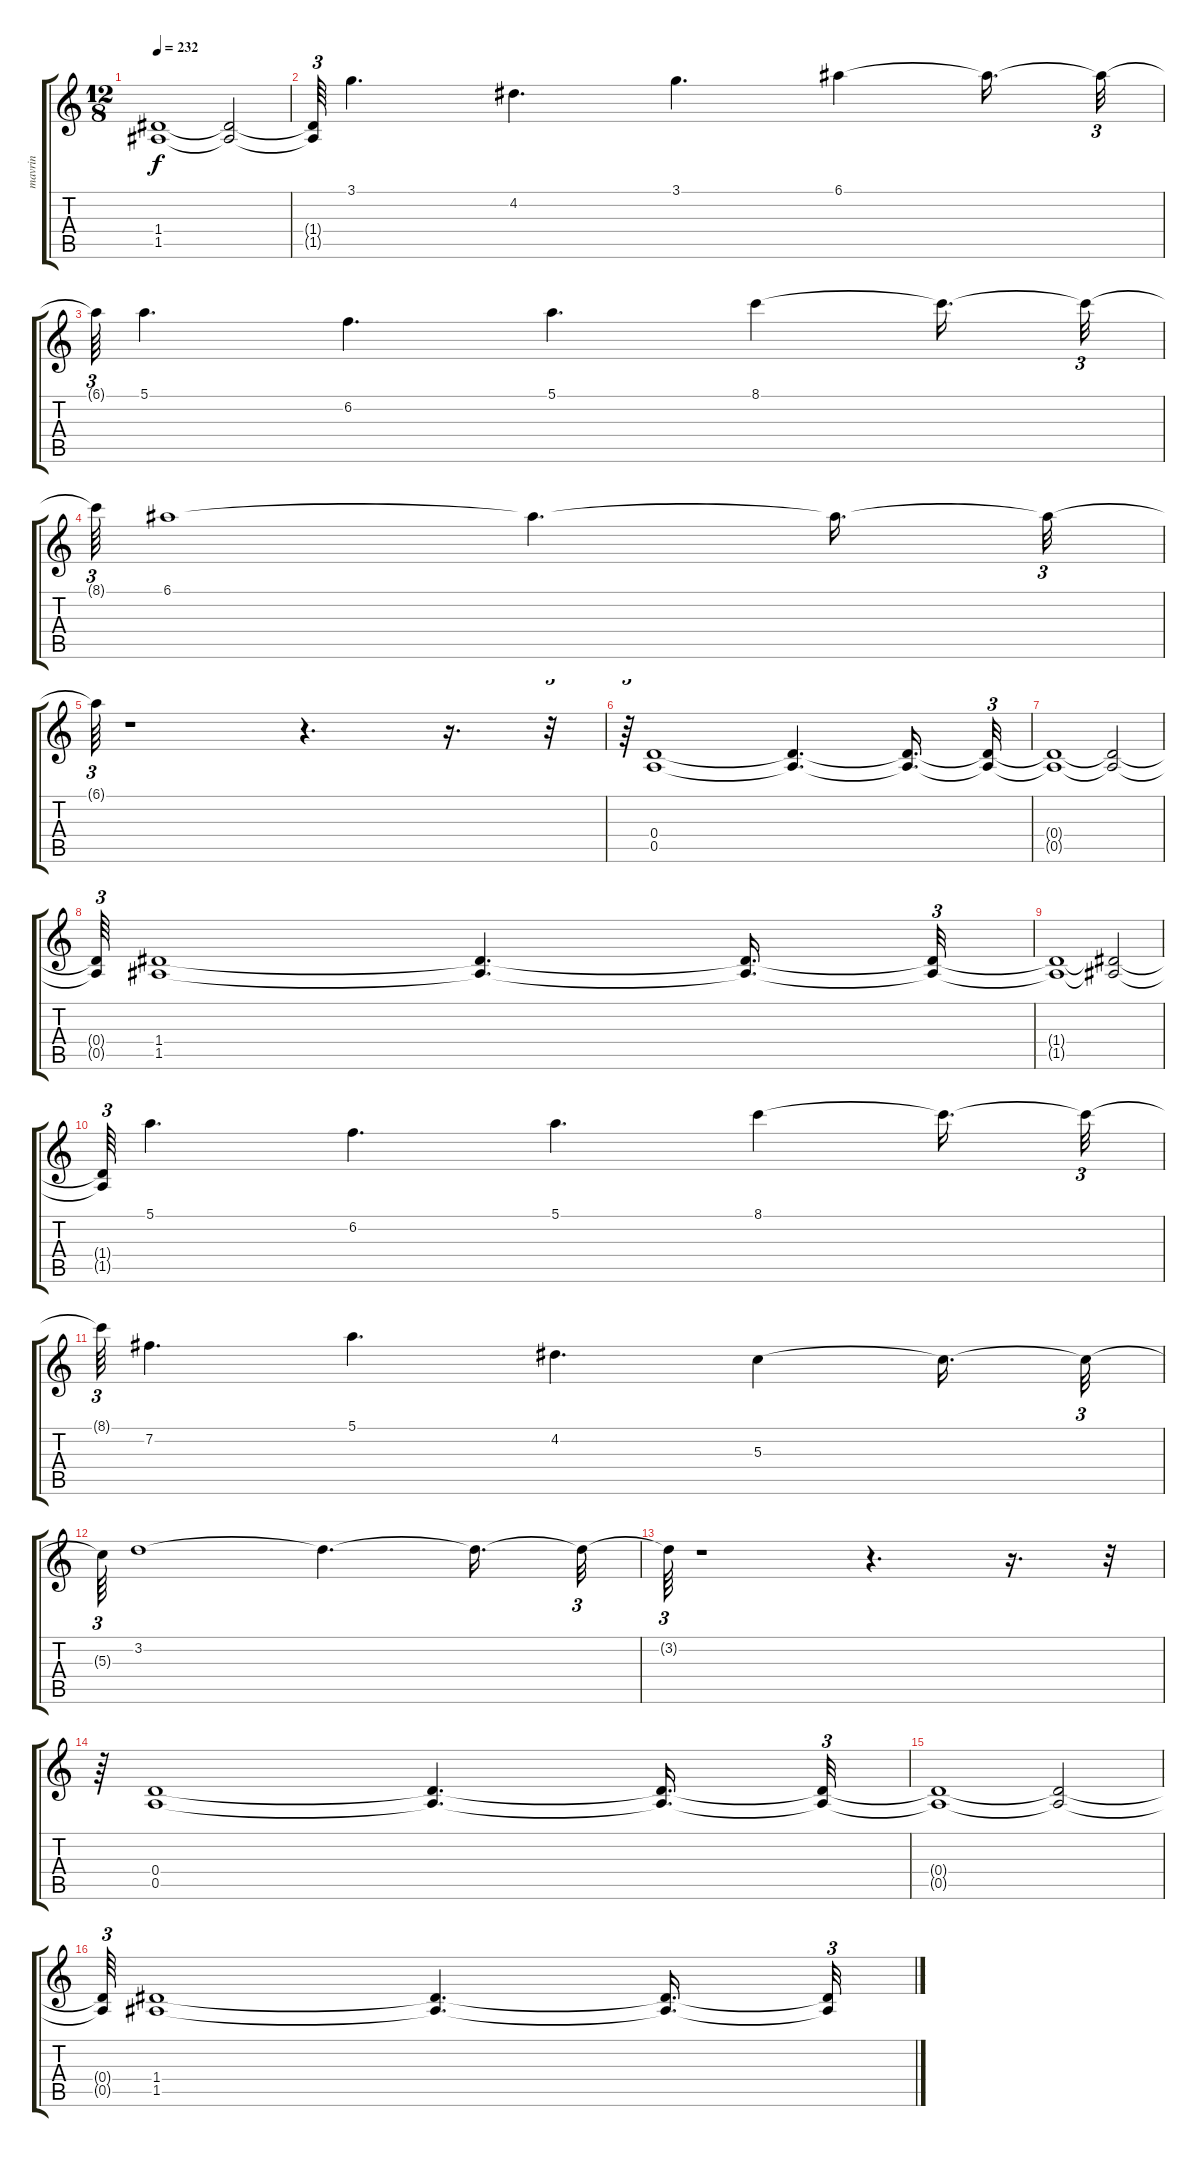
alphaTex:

\track ("mavrin" "mavrin") {instrument overdrivenguitar}
\staff {score tabs}
\tuning (E4 B3 G3 D3 A2 E2) {hide}
\ts (12 8)
\tempo 232
\clef g2
\ks c
(1.4{t} 1.5{t}).1{dy f} (1.4{t} 1.5{t}).2 |
(1.4{t} 1.5{t}).64{tu (3 2)} 3.1.4{d} 4.2.4{d} 3.1.4{d} 6.1.4 6.1{t}.16{d} 6.1{t}.32{tu (3 2)} |
6.1{t}.64{tu (3 2)} 5.1.4{d} 6.2.4{d} 5.1.4{d} 8.1.4 8.1{t}.16{d} 8.1{t}.32{tu (3 2)} |
8.1{t}.64{tu (3 2)} 6.1.1 6.1{t}.4{d} 6.1{t}.16{d} 6.1{t}.32{tu (3 2)} |
6.1{t}.64{tu (3 2)} r.1 r.4{d} r.16{d} r.32{tu (3 2)} |
r.64{tu (3 2)} (0.4 0.5).1 (0.4{t} 0.5{t}).4{d} (0.4{t} 0.5{t}).16{d} (0.4{t} 0.5{t}).32{tu (3 2)} |
(0.4{t} 0.5{t}).1 (0.4{t} 0.5{t}).2 |
(0.4{t} 0.5{t}).64{tu (3 2)} (1.4 1.5).1 (1.4{t} 1.5{t}).4{d} (1.4{t} 1.5{t}).16{d} (1.4{t} 1.5{t}).32{tu (3 2)} |
(1.4{t} 1.5{t}).1 (1.4{t} 1.5{t}).2 |
(1.4{t} 1.5{t}).64{tu (3 2)} 5.1.4{d} 6.2.4{d} 5.1.4{d} 8.1.4 8.1{t}.16{d} 8.1{t}.32{tu (3 2)} |
8.1{t}.64{tu (3 2)} 7.2.4{d} 5.1.4{d} 4.2.4{d} 5.3.4 5.3{t}.16{d} 5.3{t}.32{tu (3 2)} |
5.3{t}.64{tu (3 2)} 3.2.1 3.2{t}.4{d} 3.2{t}.16{d} 3.2{t}.32{tu (3 2)} |
3.2{t}.64{tu (3 2)} r.1 r.4{d} r.16{d} r.32{tu (3 2)} |
r.64{tu (3 2)} (0.4 0.5).1 (0.4{t} 0.5{t}).4{d} (0.4{t} 0.5{t}).16{d} (0.4{t} 0.5{t}).32{tu (3 2)} |
(0.4{t} 0.5{t}).1 (0.4{t} 0.5{t}).2 |
(0.4{t} 0.5{t}).64{tu (3 2)} (1.4 1.5).1 (1.4{t} 1.5{t}).4{d} (1.4{t} 1.5{t}).16{d} (1.4{t} 1.5{t}).32{tu (3 2)}
